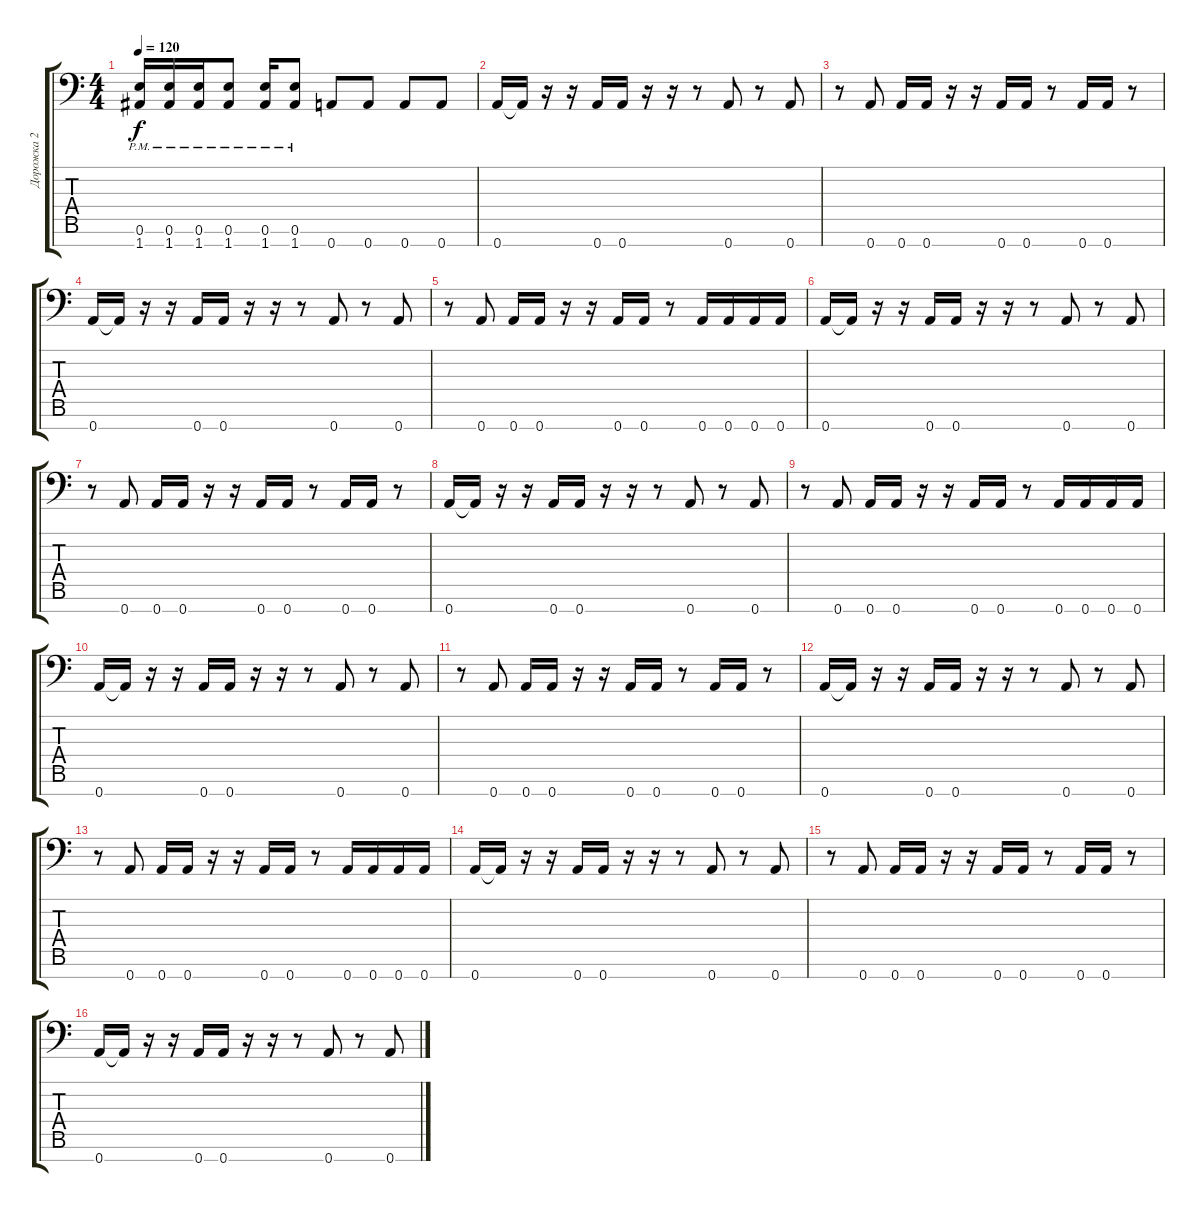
\track ("Дорожка 2" "Дорожка 2") {instrument distortionguitar}
\staff {score tabs}
\tuning (E4 B3 G3 D3 A2 E2 A1) {hide}
\ts (4 4)
\tempo 120
\clef f4
\ks c
(0.6{pm} 1.7{pm}).16{dy f} (0.6{pm} 1.7{pm}).16 (0.6{pm} 1.7{pm}).16 (0.6{pm} 1.7{pm}).8 (0.6{pm} 1.7{pm}).16 (0.6{pm} 1.7{pm}).8 0.7.8 0.7.8 0.7.8 0.7.8 |
0.7.16 0.7{t}.16 r.16 r.16 0.7.16 0.7.16 r.16 r.16 r.8 0.7.8 r.8 0.7.8 |
r.8 0.7.8 0.7.16 0.7.16 r.16 r.16 0.7.16 0.7.16 r.8 0.7.16 0.7.16 r.8 |
0.7.16 0.7{t}.16 r.16 r.16 0.7.16 0.7.16 r.16 r.16 r.8 0.7.8 r.8 0.7.8 |
r.8 0.7.8 0.7.16 0.7.16 r.16 r.16 0.7.16 0.7.16 r.8 0.7.16 0.7.16 0.7.16 0.7.16 |
0.7.16 0.7{t}.16 r.16 r.16 0.7.16 0.7.16 r.16 r.16 r.8 0.7.8 r.8 0.7.8 |
r.8 0.7.8 0.7.16 0.7.16 r.16 r.16 0.7.16 0.7.16 r.8 0.7.16 0.7.16 r.8 |
0.7.16 0.7{t}.16 r.16 r.16 0.7.16 0.7.16 r.16 r.16 r.8 0.7.8 r.8 0.7.8 |
r.8 0.7.8 0.7.16 0.7.16 r.16 r.16 0.7.16 0.7.16 r.8 0.7.16 0.7.16 0.7.16 0.7.16 |
0.7.16 0.7{t}.16 r.16 r.16 0.7.16 0.7.16 r.16 r.16 r.8 0.7.8 r.8 0.7.8 |
r.8 0.7.8 0.7.16 0.7.16 r.16 r.16 0.7.16 0.7.16 r.8 0.7.16 0.7.16 r.8 |
0.7.16 0.7{t}.16 r.16 r.16 0.7.16 0.7.16 r.16 r.16 r.8 0.7.8 r.8 0.7.8 |
r.8 0.7.8 0.7.16 0.7.16 r.16 r.16 0.7.16 0.7.16 r.8 0.7.16 0.7.16 0.7.16 0.7.16 |
0.7.16 0.7{t}.16 r.16 r.16 0.7.16 0.7.16 r.16 r.16 r.8 0.7.8 r.8 0.7.8 |
r.8 0.7.8 0.7.16 0.7.16 r.16 r.16 0.7.16 0.7.16 r.8 0.7.16 0.7.16 r.8 |
0.7.16 0.7{t}.16 r.16 r.16 0.7.16 0.7.16 r.16 r.16 r.8 0.7.8 r.8 0.7.8
